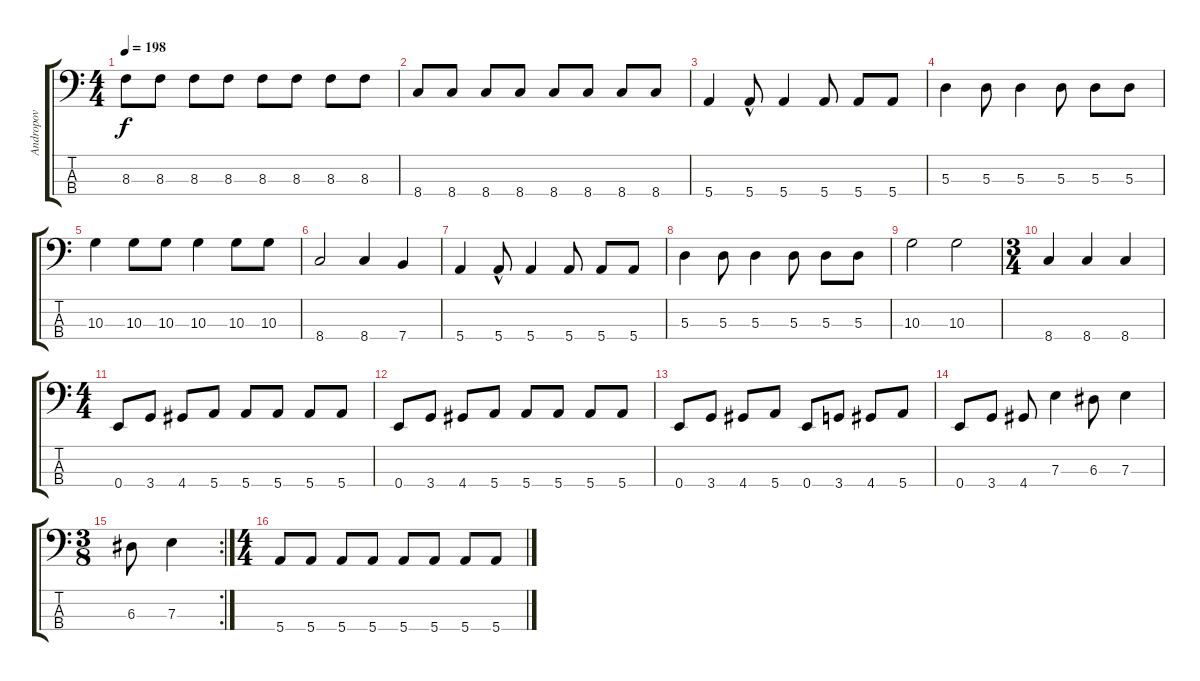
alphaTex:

\track ("Andropov" "Andropov") {instrument electricbasspick}
\staff {score tabs}
\tuning (G2 D2 A1 E1) {hide}
\ts (4 4)
\tempo 198
\clef f4
\ks c
8.3.8{dy f} 8.3.8 8.3.8 8.3.8 8.3.8 8.3.8 8.3.8 8.3.8 |
8.4.8 8.4.8 8.4.8 8.4.8 8.4.8 8.4.8 8.4.8 8.4.8 |
5.4.4 5.4{hac}.8 5.4.4 5.4.8 5.4.8 5.4.8 |
5.3.4 5.3.8 5.3.4 5.3.8 5.3.8 5.3.8 |
10.3.4 10.3.8 10.3.8 10.3.4 10.3.8 10.3.8 |
8.4.2 8.4.4 7.4.4 |
5.4.4 5.4{hac}.8 5.4.4 5.4.8 5.4.8 5.4.8 |
5.3.4 5.3.8 5.3.4 5.3.8 5.3.8 5.3.8 |
10.3.2 10.3.2 |
\ts (3 4)
8.4.4 8.4.4 8.4.4 |
\ts (4 4)
0.4.8 3.4.8 4.4.8 5.4.8 5.4.8 5.4.8 5.4.8 5.4.8 |
0.4.8 3.4.8 4.4.8 5.4.8 5.4.8 5.4.8 5.4.8 5.4.8 |
0.4.8 3.4.8 4.4.8 5.4.8 0.4.8 3.4.8 4.4.8 5.4.8 |
0.4.8 3.4.8 4.4.8 7.3.4 6.3.8 7.3.4 |
\rc 2
\ts (3 8)
6.3.8 7.3.4 |
\ts (4 4)
5.4.8 5.4.8 5.4.8 5.4.8 5.4.8 5.4.8 5.4.8 5.4.8
